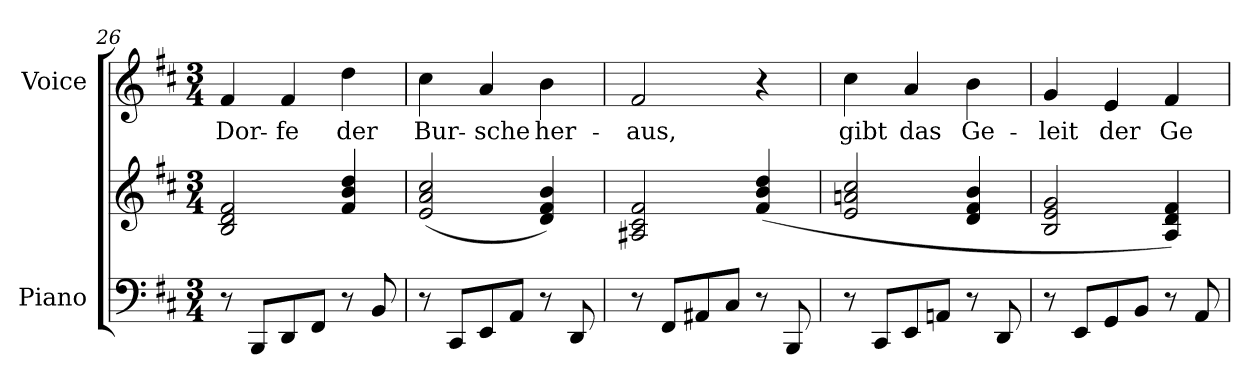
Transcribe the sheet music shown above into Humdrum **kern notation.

**kern	**kern	**kern	**text
*part2	*part2	*part1	*part1
*staff3	*staff2	*staff1	*staff1
*I"Piano	*	*I"Voice	*
*I'Pno	*	*	*
*clefF4	*clefG2	*clefG2	*
*k[f#c#]	*k[f#c#]	*k[f#c#]	*
*M3/4	*M3/4	*M3/4	*
=26	=26	=26	=26
!	!	!	!LO:LY:b
8r	2B/ 2d/ 2f#/	4f#/	Dor-
8BBB/L	.	.	.
!	!	!	!LO:LY:b
8DD/	.	4f#/	-fe
8FF#/J	.	.	.
!	!	!	!LO:LY:b
8r	4f#/ 4b/ 4dd/	4dd\	der
8BB/	.	.	.
=27	=27	=27	=27
!	!	!	!LO:LY:b
8r	(>2e/ 2a/ 2cc#/	4cc#\	Bur-
8CC#/L	.	.	.
!	!	!	!LO:LY:b
8EE/	.	4a/	-sche
8AA/J	.	.	.
!	!	!	!LO:LY:b
8r	4d/ 4f#/ 4b/)	4b\	her-
8DD/	.	.	.
!!LO:LB:g=z
=28	=28	=28	=28
!	!	!	!LO:LY:b
8r	2A#X/ 2c#/ 2f#/	2f#/	-aus,
8FF#/L	.	.	.
8AA#X/	.	.	.
8C#/J	.	.	.
8r	(4f#/ 4b/ 4dd/	4r	.
8BBB/	.	.	.
!!LO:LB:g=z
=29	=29	=29	=29
!	!	!	!LO:LY:b
8r	2e/ 2an/ 2cc#/	4cc#\	gibt
8CC#/L	.	.	.
!	!	!	!LO:LY:b
8EE/	.	4a/	das
8AAn/J	.	.	.
!	!	!	!LO:LY:b
8r	4d/ 4f#/ 4b/	4b\	Ge-
8DD/	.	.	.
=30	=30	=30	=30
!	!	!	!LO:LY:b
8r	2B/ 2e/ 2g/	4g/	-leit
8EE/L	.	.	.
!	!	!	!LO:LY:b
8GG/	.	4e/	der
8BB/J	.	.	.
!	!	!	!LO:LY:b
8r	4A/ 4d/ 4f#/)	4f#/	Ge-
8AA/	.	.	.
=	=	=	=
*-	*-	*-	*-
